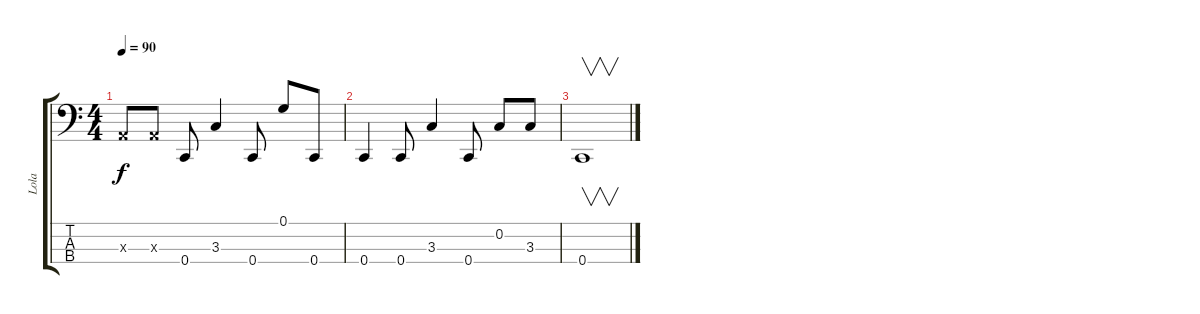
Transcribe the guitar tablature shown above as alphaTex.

\track ("Lola" "Lola") {instrument fretlessbass}
\staff {score tabs}
\tuning (G2 C2 A1 C1) {hide}
\ts (4 4)
\tempo 90
\clef f4
\ks c
0.3{x}.8{dy f} 0.3{x}.8 0.4.8 3.3.4 0.4.8 0.1.8 0.4.8 |
0.4.4 0.4.8 3.3.4 0.4.8 0.2.8 3.3.8 |
0.4.1{v}
